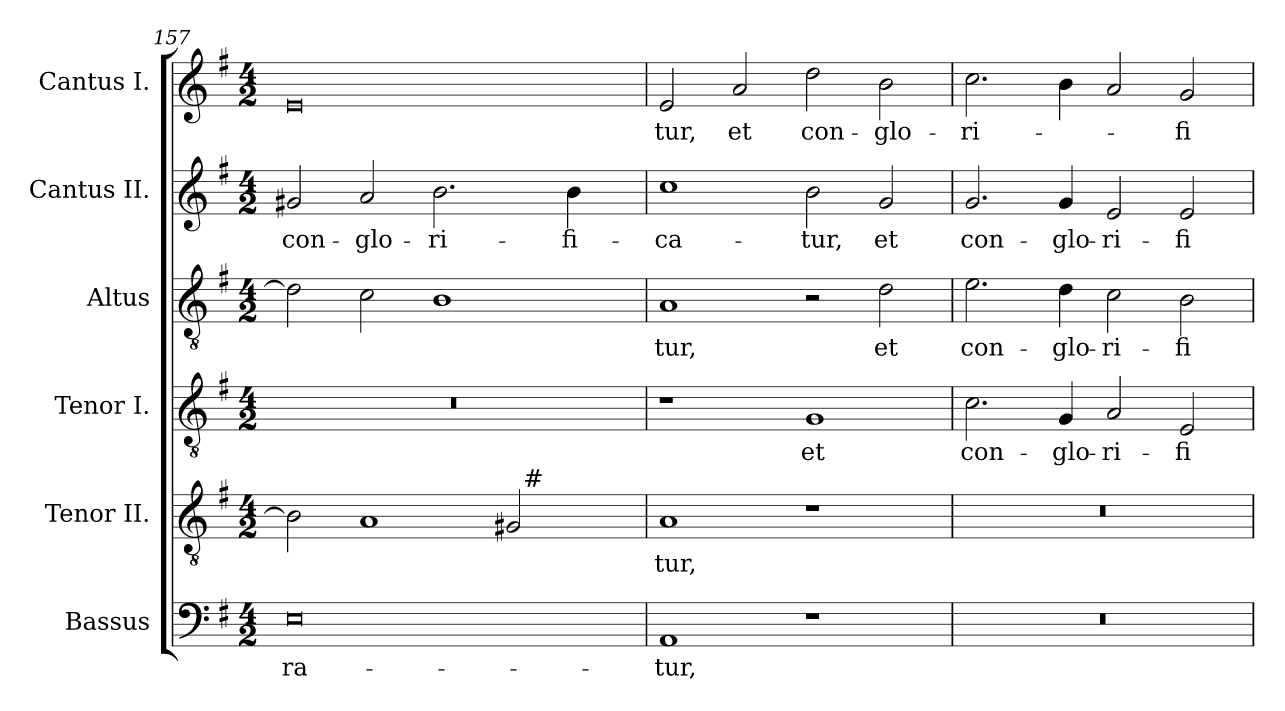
**kern	**text	**kern	**text	**kern	**text	**kern	**text	**kern	**text	**kern	**text
*part6	*part6	*part5	*part5	*part4	*part4	*part3	*part3	*part2	*part2	*part1	*part1
*staff6	*staff6	*staff5	*staff5	*staff4	*staff4	*staff3	*staff3	*staff2	*staff2	*staff1	*staff1
*I"Bassus	*	*I"Tenor II.	*	*I"Tenor I.	*	*I"Altus	*	*I"Cantus II.	*	*I"Cantus I.	*
*I'B.	*	*I'T. II.	*	*I'T. I.	*	*I'A.	*	*I'C. II	*	*I'C. I	*
*clefF4	*	*clefGv2	*	*clefGv2	*	*clefGv2	*	*clefG2	*	*clefG2	*
*	*	*ITrd7c12	*	*ITrd7c12	*	*ITrd7c12	*	*	*	*	*
*k[f#]	*	*k[f#]	*	*k[f#]	*	*k[f#]	*	*k[f#]	*	*k[f#]	*
*G:	*	*G:	*	*G:	*	*G:	*	*G:	*	*G:	*
*M4/2	*	*M4/2	*	*M4/2	*	*M4/2	*	*M4/2	*	*M4/2	*
=157	=157	=157	=157	=157	=157	=157	=157	=157	=157	=157	=157
!	!LO:LY:b:color=#000000	!	!	!LO:N:vis=1	!	!	!	!	!	!	!
!	!	!	!	!	!	!	!	!	!LO:LY:b:color=#000000	!	!
*	*	*^	*	*	*	*	*	*	*	*	*
0Ei	-ra-	2BBi\]	1ryy	.	0r	.	2Di\]	.	2g#Xi/	con-	0ei	.
!	!	!	!	!	!	!	!	!	!	!LO:LY:b:color=#000000	!	!
.	.	1AAi	.	.	.	.	2Ci\	.	2ai/	-glo-	.	.
!	!	!	!	!	!	!	!	!	!	!LO:LY:b:color=#000000	!	!
.	.	.	2ryy	.	.	.	1BBi	.	2.bi\	-ri-	.	.
.	.	2GG#i/	32ryy	.	.	.	.	.	.	.	.	.
.	.	.	256ryy	.	.	.	.	.	.	.	.	.
!	!	!	!LO:TX:a:t=#	!	!	!	!	!	!	!	!	!
.	.	.	4ryy	.	.	.	.	.	.	.	.	.
!	!	!	!	!	!	!	!	!	!	!LO:LY:b:color=#000000	!	!
.	.	.	.	.	.	.	.	.	4bi\	-fi-	.	.
.	.	.	8ryy	.	.	.	.	.	.	.	.	.
.	.	.	16ryy	.	.	.	.	.	.	.	.	.
.	.	.	64..ryy	.	.	.	.	.	.	.	.	.
*	*	*v	*v	*	*	*	*	*	*	*	*	*
=158	=158	=158	=158	=158	=158	=158	=158	=158	=158	=158	=158
*	*	*^	*	*	*	*	*	*	*	*	*
!	!LO:LY:b:color=#000000	!	!	!	!	!	!	!	!	!	!	!
*	*	*v	*v	*	*	*	*	*	*	*	*	*
*	*	*^	*	*	*	*	*	*	*	*	*
!	!	!	!	!LO:LY:b:color=#000000	!	!	!	!	!	!	!	!
*	*	*v	*v	*	*	*	*	*	*	*	*	*
*	*	*^	*	*	*	*	*	*	*	*	*
!	!	!	!	!	!	!	!	!LO:LY:b:color=#000000	!	!	!	!
*	*	*v	*v	*	*	*	*	*	*	*	*	*
*	*	*^	*	*	*	*	*	*	*	*	*
!	!	!	!	!	!	!	!	!	!	!LO:LY:b:color=#000000	!	!
*	*	*v	*v	*	*	*	*	*	*	*	*	*
*	*	*^	*	*	*	*	*	*	*	*	*
!	!	!	!	!	!	!	!	!	!	!	!	!LO:LY:b:color=#000000
*	*	*v	*v	*	*	*	*	*	*	*	*	*
1AAi	-tur,	1AAi	-tur,	1r	.	1AAi	-tur,	1cci	-ca-	2ei/	-tur,
!	!	!	!	!	!	!	!	!	!	!	!LO:LY:b:color=#000000
.	.	.	.	.	.	.	.	.	.	2ai/	et
!	!	!	!	!	!LO:LY:b:color=#000000	!	!	!	!	!	!
!	!	!	!	!	!	!	!	!	!LO:LY:b:color=#000000	!	!
!	!	!	!	!	!	!	!	!	!	!	!LO:LY:b:color=#000000
1r	.	1r	.	1GGi	et	2r	.	2bi\	-tur,	2ddi\	con-
!	!	!	!	!	!	!	!LO:LY:b:color=#000000	!	!	!	!
!	!	!	!	!	!	!	!	!	!LO:LY:b:color=#000000	!	!
!	!	!	!	!	!	!	!	!	!	!	!LO:LY:b:color=#000000
.	.	.	.	.	.	2Di\	et	2gi/	et	2bi\	-glo-
=159	=159	=159	=159	=159	=159	=159	=159	=159	=159	=159	=159
!LO:N:vis=1	!	!LO:N:vis=1	!	!	!	!	!	!	!	!	!
!	!	!	!	!	!LO:LY:b:color=#000000	!	!	!	!	!	!
!	!	!	!	!	!	!	!LO:LY:b:color=#000000	!	!	!	!
!	!	!	!	!	!	!	!	!	!LO:LY:b:color=#000000	!	!
!	!	!	!	!	!	!	!	!	!	!	!LO:LY:b:color=#000000
0r	.	0r	.	2.Ci\	con-	2.Ei\	con-	2.gi/	con-	2.cci\	-ri-
!	!	!	!	!	!LO:LY:b:color=#000000	!	!	!	!	!	!
!	!	!	!	!	!	!	!LO:LY:b:color=#000000	!	!	!	!
!	!	!	!	!	!	!	!	!	!LO:LY:b:color=#000000	!	!
.	.	.	.	4GGi/	-glo-	4Di\	-glo-	4gi/	-glo-	4bi\	.
!	!	!	!	!	!LO:LY:b:color=#000000	!	!	!	!	!	!
!	!	!	!	!	!	!	!LO:LY:b:color=#000000	!	!	!	!
!	!	!	!	!	!	!	!	!	!LO:LY:b:color=#000000	!	!
.	.	.	.	2AAi/	-ri-	2Ci\	-ri-	2ei/	-ri-	2ai/	.
!	!	!	!	!	!LO:LY:b:color=#000000	!	!	!	!	!	!
!	!	!	!	!	!	!	!LO:LY:b:color=#000000	!	!	!	!
!	!	!	!	!	!	!	!	!	!LO:LY:b:color=#000000	!	!
!	!	!	!	!	!	!	!	!	!	!	!LO:LY:b:color=#000000
.	.	.	.	2EEi/	-fi-	2BBi\	-fi-	2ei/	-fi-	2gi/	-fi-
=	=	=	=	=	=	=	=	=	=	=	=
*-	*-	*-	*-	*-	*-	*-	*-	*-	*-	*-	*-
